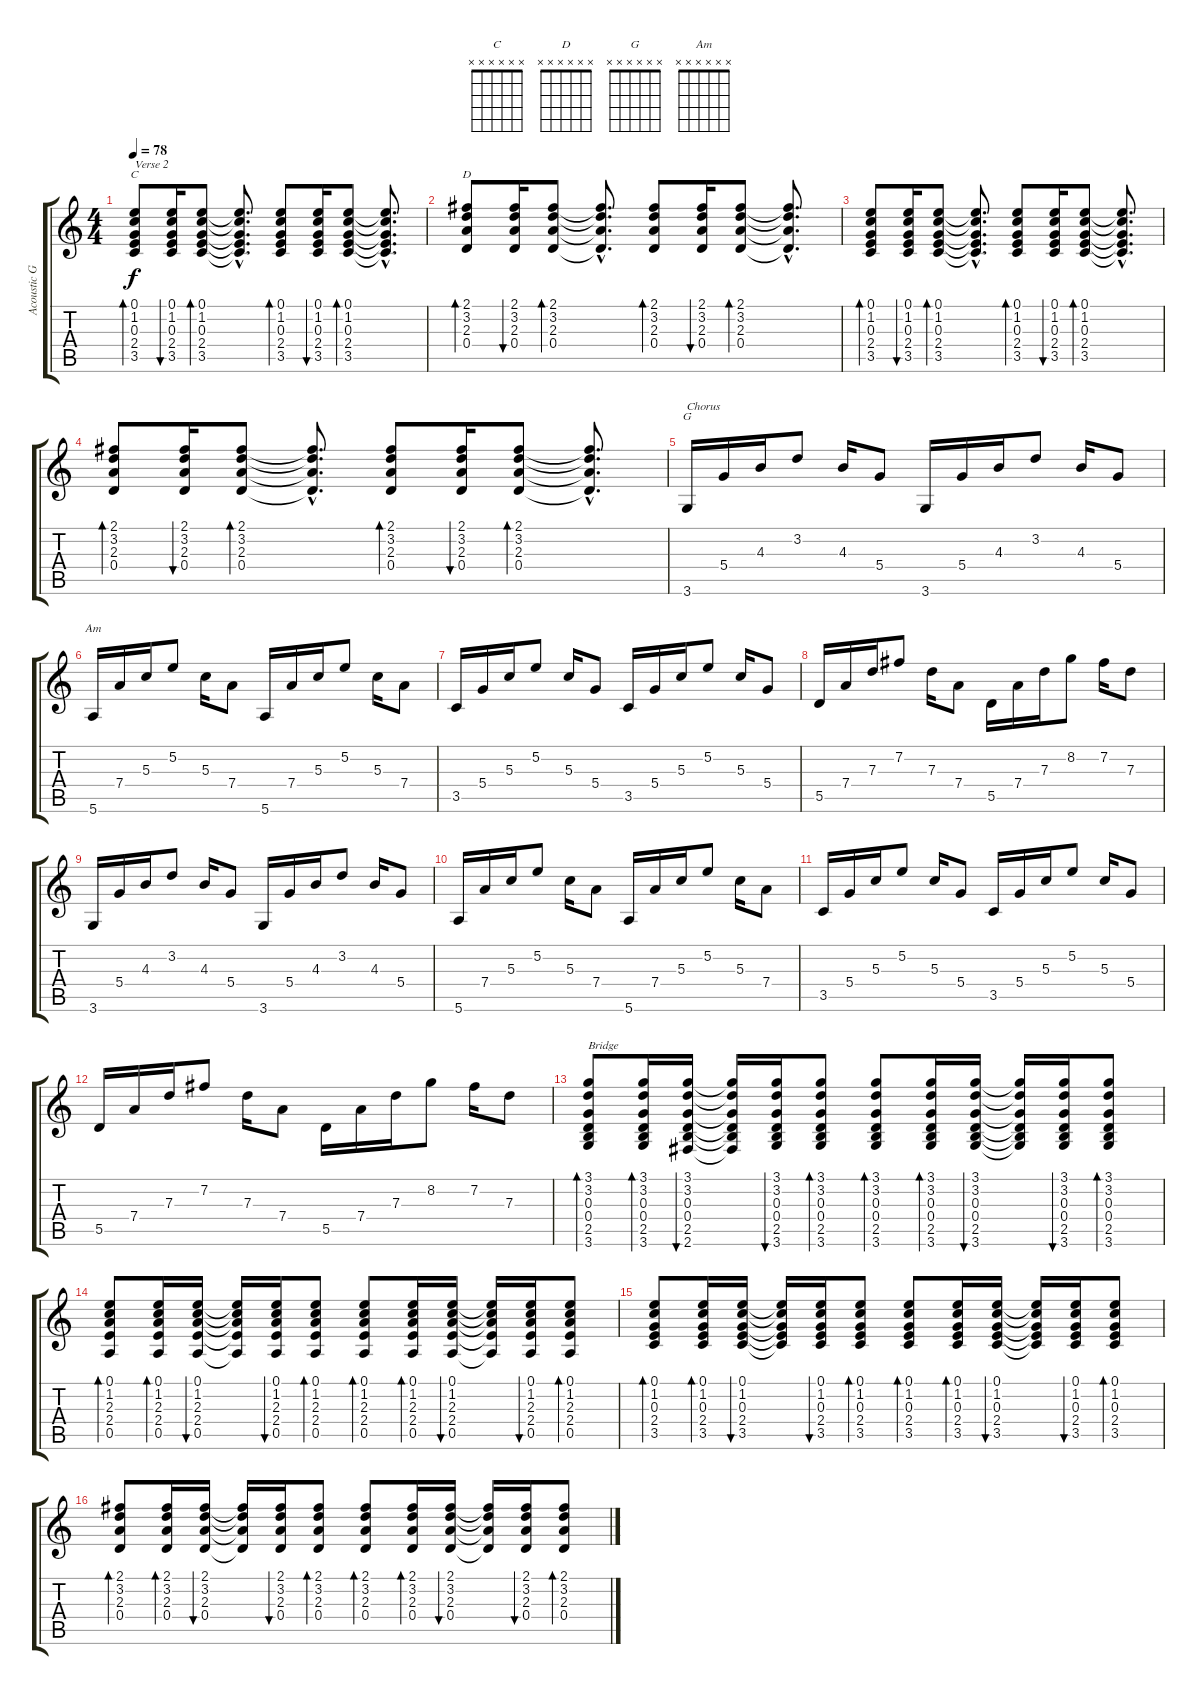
\track ("Acoustic Guitar" "Acoustic G") {instrument acousticguitarsteel}
\staff {score tabs}
\tuning (E4 B3 G3 D3 A2 E2) {hide}
\chord ("C" x x x x x x) {firstfret 0}
\chord ("D" x x x x x x) {firstfret 0}
\chord ("G" x x x x x x) {firstfret 0}
\chord ("Am" x x x x x x) {firstfret 0}
\ts (4 4)
\tempo 78
\clef g2
\ks c
(0.1 1.2 0.3 2.4 3.5).8{bd 30 ch "C" txt "Verse 2" dy f} (0.1 1.2 0.3 2.4 3.5).16{bu 30} (0.1 1.2 0.3 2.4 3.5).8{bd 30} (0.1{hac t} 1.2{hac t} 0.3{hac t} 2.4{hac t} 3.5{hac t}).8{d} (0.1 1.2 0.3 2.4 3.5).8{bd 30} (0.1 1.2 0.3 2.4 3.5).16{bu 30} (0.1 1.2 0.3 2.4 3.5).8{bd 30} (0.1{hac t} 1.2{hac t} 0.3{hac t} 2.4{hac t} 3.5{hac t}).8{d} |
(2.1 3.2 2.3 0.4).8{bd 30 ch "D"} (2.1 3.2 2.3 0.4).16{bu 30} (2.1 3.2 2.3 0.4).8{bd 30} (2.1{hac t} 3.2{hac t} 2.3{hac t} 0.4{hac t}).8{d} (2.1 3.2 2.3 0.4).8{bd 30} (2.1 3.2 2.3 0.4).16{bu 30} (2.1 3.2 2.3 0.4).8{bd 30} (2.1{hac t} 3.2{hac t} 2.3{hac t} 0.4{hac t}).8{d} |
(0.1 1.2 0.3 2.4 3.5).8{bd 30} (0.1 1.2 0.3 2.4 3.5).16{bu 30} (0.1 1.2 0.3 2.4 3.5).8{bd 30} (0.1{hac t} 1.2{hac t} 0.3{hac t} 2.4{hac t} 3.5{hac t}).8{d} (0.1 1.2 0.3 2.4 3.5).8{bd 30} (0.1 1.2 0.3 2.4 3.5).16{bu 30} (0.1 1.2 0.3 2.4 3.5).8{bd 30} (0.1{hac t} 1.2{hac t} 0.3{hac t} 2.4{hac t} 3.5{hac t}).8{d} |
(2.1 3.2 2.3 0.4).8{bd 30} (2.1 3.2 2.3 0.4).16{bu 30} (2.1 3.2 2.3 0.4).8{bd 30} (2.1{hac t} 3.2{hac t} 2.3{hac t} 0.4{hac t}).8{d} (2.1 3.2 2.3 0.4).8{bd 30} (2.1 3.2 2.3 0.4).16{bu 30} (2.1 3.2 2.3 0.4).8{bd 30} (2.1{hac t} 3.2{hac t} 2.3{hac t} 0.4{hac t}).8{d} |
3.6.16{ch "G" txt "Chorus"} 5.4.16 4.3.16 3.2.8 4.3.16 5.4.8 3.6.16 5.4.16 4.3.16 3.2.8 4.3.16 5.4.8 |
5.6.16{ch "Am"} 7.4.16 5.3.16 5.2.8 5.3.16 7.4.8 5.6.16 7.4.16 5.3.16 5.2.8 5.3.16 7.4.8 |
3.5.16 5.4.16 5.3.16 5.2.8 5.3.16 5.4.8 3.5.16 5.4.16 5.3.16 5.2.8 5.3.16 5.4.8 |
5.5.16 7.4.16 7.3.16 7.2.8 7.3.16 7.4.8 5.5.16 7.4.16 7.3.16 8.2.8 7.2.16 7.3.8 |
3.6.16 5.4.16 4.3.16 3.2.8 4.3.16 5.4.8 3.6.16 5.4.16 4.3.16 3.2.8 4.3.16 5.4.8 |
5.6.16 7.4.16 5.3.16 5.2.8 5.3.16 7.4.8 5.6.16 7.4.16 5.3.16 5.2.8 5.3.16 7.4.8 |
3.5.16 5.4.16 5.3.16 5.2.8 5.3.16 5.4.8 3.5.16 5.4.16 5.3.16 5.2.8 5.3.16 5.4.8 |
5.5.16 7.4.16 7.3.16 7.2.8 7.3.16 7.4.8 5.5.16 7.4.16 7.3.16 8.2.8 7.2.16 7.3.8 |
(3.1 3.2 0.3 0.4 2.5 3.6).8{bd 60 txt "Bridge"} (3.1 3.2 0.3 0.4 2.5 3.6).16{bd 30} (3.1 3.2 0.3 0.4 2.5 2.6).16{bu 30} (3.1{t} 3.2{t} 0.3{t} 0.4{t} 2.5{t} 2.6{t}).16 (3.1 3.2 0.3 0.4 2.5 3.6).16{bu 30} (3.1 3.2 0.3 0.4 2.5 3.6).8{bd 30} (3.1 3.2 0.3 0.4 2.5 3.6).8{bd 60} (3.1 3.2 0.3 0.4 2.5 3.6).16{bd 30} (3.1 3.2 0.3 0.4 2.5 3.6).16{bu 30} (3.1{t} 3.2{t} 0.3{t} 0.4{t} 2.5{t} 3.6{t}).16 (3.1 3.2 0.3 0.4 2.5 3.6).16{bu 30} (3.1 3.2 0.3 0.4 2.5 3.6).8{bd 30} |
(0.1 1.2 2.3 2.4 0.5).8{bd 60} (0.1 1.2 2.3 2.4 0.5).16{bd 30} (0.1 1.2 2.3 2.4 0.5).16{bu 30} (0.1{t} 1.2{t} 2.3{t} 2.4{t} 0.5{t}).16 (0.1 1.2 2.3 2.4 0.5).16{bu 30} (0.1 1.2 2.3 2.4 0.5).8{bd 30} (0.1 1.2 2.3 2.4 0.5).8{bd 60} (0.1 1.2 2.3 2.4 0.5).16{bd 30} (0.1 1.2 2.3 2.4 0.5).16{bu 30} (0.1{t} 1.2{t} 2.3{t} 2.4{t} 0.5{t}).16 (0.1 1.2 2.3 2.4 0.5).16{bu 30} (0.1 1.2 2.3 2.4 0.5).8{bd 30} |
(0.1 1.2 0.3 2.4 3.5).8{bd 60} (0.1 1.2 0.3 2.4 3.5).16{bd 30} (0.1 1.2 0.3 2.4 3.5).16{bu 30} (0.1{t} 1.2{t} 0.3{t} 2.4{t} 3.5{t}).16 (0.1 1.2 0.3 2.4 3.5).16{bu 30} (0.1 1.2 0.3 2.4 3.5).8{bd 30} (0.1 1.2 0.3 2.4 3.5).8{bd 60} (0.1 1.2 0.3 2.4 3.5).16{bd 30} (0.1 1.2 0.3 2.4 3.5).16{bu 30} (0.1{t} 1.2{t} 0.3{t} 2.4{t} 3.5{t}).16 (0.1 1.2 0.3 2.4 3.5).16{bu 30} (0.1 1.2 0.3 2.4 3.5).8{bd 30} |
(2.1 3.2 2.3 0.4).8{bd 60} (2.1 3.2 2.3 0.4).16{bd 30} (2.1 3.2 2.3 0.4).16{bu 30} (2.1{t} 3.2{t} 2.3{t} 0.4{t}).16 (2.1 3.2 2.3 0.4).16{bu 30} (2.1 3.2 2.3 0.4).8{bd 30} (2.1 3.2 2.3 0.4).8{bd 60} (2.1 3.2 2.3 0.4).16{bd 30} (2.1 3.2 2.3 0.4).16{bu 30} (2.1{t} 3.2{t} 2.3{t} 0.4{t}).16 (2.1 3.2 2.3 0.4).16{bu 30} (2.1 3.2 2.3 0.4).8{bd 30}
